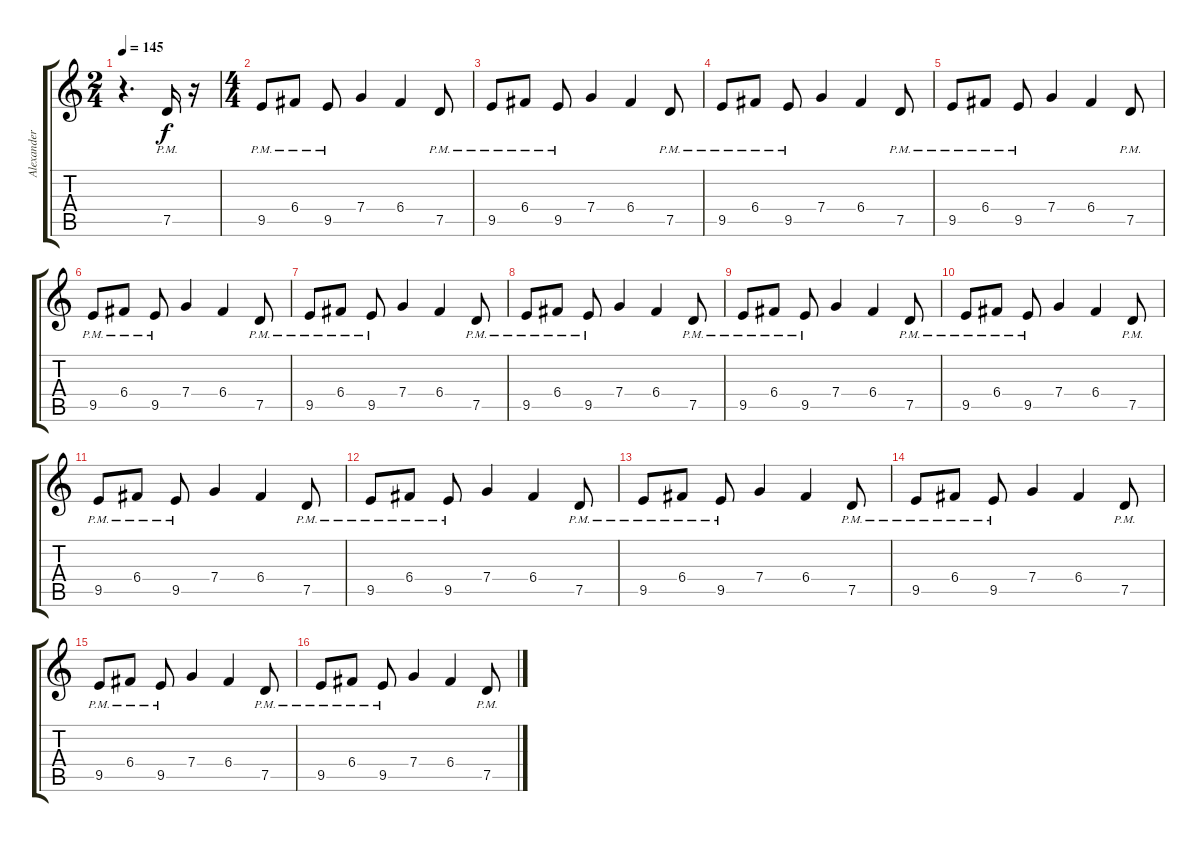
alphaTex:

\track ("Alexander Kuoppala" "Alexander ") {instrument distortionguitar}
\staff {score tabs}
\tuning (D4 A3 F3 C3 G2 D2) {hide}
\ts (2 4)
\tempo 145
\tempo 160
\tempo 145
\clef g2
\ks c
r.4{d dy f instrument distortionguitar} 7.5{pm}.16 r.16 |
\ts (4 4)
9.5{pm}.8 6.4{pm}.8 9.5{pm}.8 7.4.4 6.4.4 7.5{pm}.8 |
9.5{pm}.8 6.4{pm}.8 9.5{pm}.8 7.4.4 6.4.4 7.5{pm}.8 |
9.5{pm}.8 6.4{pm}.8 9.5{pm}.8 7.4.4 6.4.4 7.5{pm}.8 |
9.5{pm}.8 6.4{pm}.8 9.5{pm}.8 7.4.4 6.4.4 7.5{pm}.8 |
9.5{pm}.8 6.4{pm}.8 9.5{pm}.8 7.4.4 6.4.4 7.5{pm}.8 |
9.5{pm}.8 6.4{pm}.8 9.5{pm}.8 7.4.4 6.4.4 7.5{pm}.8 |
9.5{pm}.8 6.4{pm}.8 9.5{pm}.8 7.4.4 6.4.4 7.5{pm}.8 |
9.5{pm}.8 6.4{pm}.8 9.5{pm}.8 7.4.4 6.4.4 7.5{pm}.8 |
9.5{pm}.8 6.4{pm}.8 9.5{pm}.8 7.4.4 6.4.4 7.5{pm}.8 |
9.5{pm}.8 6.4{pm}.8 9.5{pm}.8 7.4.4 6.4.4 7.5{pm}.8 |
9.5{pm}.8 6.4{pm}.8 9.5{pm}.8 7.4.4 6.4.4 7.5{pm}.8 |
9.5{pm}.8 6.4{pm}.8 9.5{pm}.8 7.4.4 6.4.4 7.5{pm}.8 |
9.5{pm}.8 6.4{pm}.8 9.5{pm}.8 7.4.4 6.4.4 7.5{pm}.8 |
9.5{pm}.8 6.4{pm}.8 9.5{pm}.8 7.4.4 6.4.4 7.5{pm}.8 |
9.5{pm}.8 6.4{pm}.8 9.5{pm}.8 7.4.4 6.4.4 7.5{pm}.8
